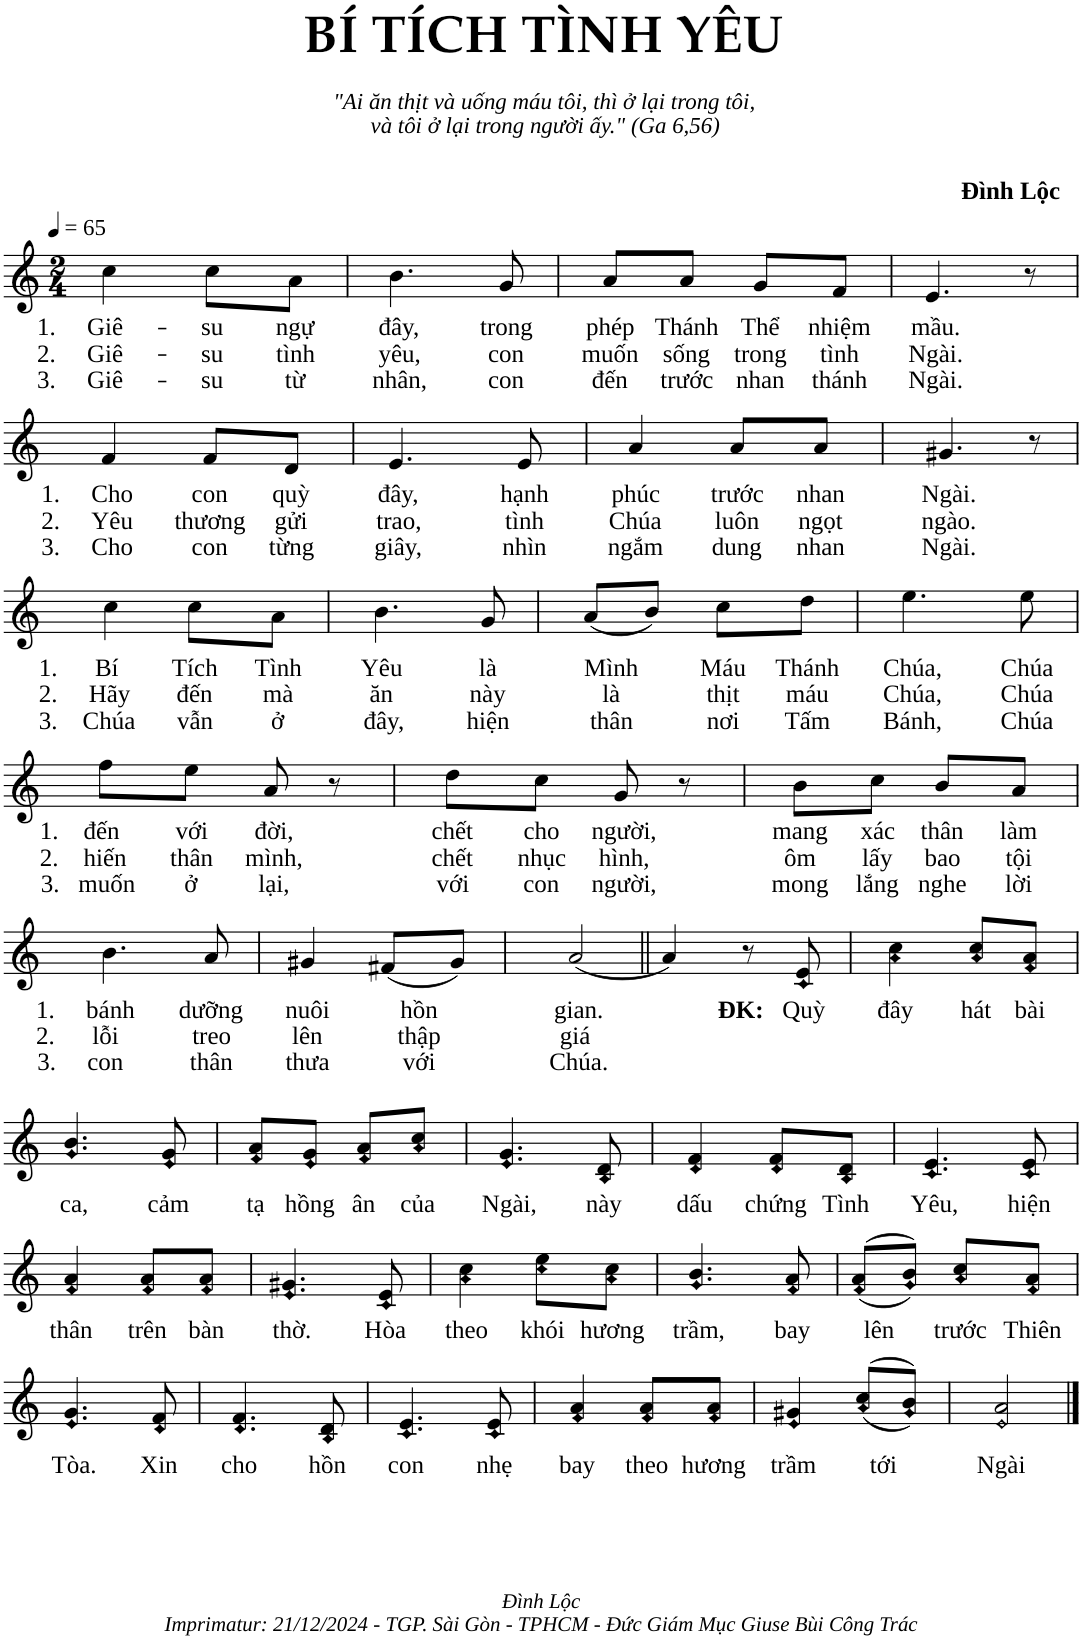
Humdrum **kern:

**kern	**text	**text	**text
*part1	*part1	*part1	*part1
*staff1	*staff1	*staff1	*staff1
*I"Piano	*	*	*
*I'Pno.	*	*	*
*clefG2	*	*	*
*k[]	*	*	*
*M2/4	*	*	*
*MM65	*	*	*
=1	=1	=1	=1
!	!LO:LY:b	!LO:LY:b	!LO:LY:b
4cc\	1. Giê-	2. Giê-	3. Giê-
!	!LO:LY:b	!LO:LY:b	!LO:LY:b
8cc\L	-su	-su	-su
!	!LO:LY:b	!LO:LY:b	!LO:LY:b
8a\J	ngự	tình	từ
=2	=2	=2	=2
!	!LO:LY:b	!LO:LY:b	!LO:LY:b
4.b\	đây,	yêu,	nhân,
!	!LO:LY:b	!LO:LY:b	!LO:LY:b
8g/	trong	con	con
=3	=3	=3	=3
!	!LO:LY:b	!LO:LY:b	!LO:LY:b
8a/L	phép	muốn	đến
!	!LO:LY:b	!LO:LY:b	!LO:LY:b
8a/J	Thánh	sống	trước
!	!LO:LY:b	!LO:LY:b	!LO:LY:b
8g/L	Thể	trong	nhan
!	!LO:LY:b	!LO:LY:b	!LO:LY:b
8f/J	nhiệm	tình	thánh
=4	=4	=4	=4
!	!LO:LY:b	!LO:LY:b	!LO:LY:b
4.e/	mầu.	Ngài.	Ngài.
8r	.	.	.
!!LO:LB:g=z
=5	=5	=5	=5
!	!LO:LY:b	!LO:LY:b	!LO:LY:b
4f/	1. Cho	2. Yêu	3. Cho
!	!LO:LY:b	!LO:LY:b	!LO:LY:b
8f/L	con	thương	con
!	!LO:LY:b	!LO:LY:b	!LO:LY:b
8d/J	quỳ	gửi	từng
=6	=6	=6	=6
!	!LO:LY:b	!LO:LY:b	!LO:LY:b
4.e/	đây,	trao,	giây,
!	!LO:LY:b	!LO:LY:b	!LO:LY:b
8e/	hạnh	tình	nhìn
=7	=7	=7	=7
!	!LO:LY:b	!LO:LY:b	!LO:LY:b
4a/	phúc	Chúa	ngắm
!	!LO:LY:b	!LO:LY:b	!LO:LY:b
8a/L	trước	luôn	dung
!	!LO:LY:b	!LO:LY:b	!LO:LY:b
8a/J	nhan	ngọt	nhan
=8	=8	=8	=8
!	!LO:LY:b	!LO:LY:b	!LO:LY:b
4.g#X/	Ngài.	ngào.	Ngài.
8r	.	.	.
!!LO:LB:g=z
=9	=9	=9	=9
!	!LO:LY:b	!LO:LY:b	!LO:LY:b
4cc\	1. Bí	2. Hãy	3. Chúa
!	!LO:LY:b	!LO:LY:b	!LO:LY:b
8cc\L	Tích	đến	vẫn
!	!LO:LY:b	!LO:LY:b	!LO:LY:b
8a\J	Tình	mà	ở
=10	=10	=10	=10
!	!LO:LY:b	!LO:LY:b	!LO:LY:b
4.b\	Yêu	ăn	đây,
!	!LO:LY:b	!LO:LY:b	!LO:LY:b
8g/	là	này	hiện
=11	=11	=11	=11
!	!LO:LY:b	!LO:LY:b	!LO:LY:b
(8a/L	Mình	là	thân
8b/J)	.	.	.
!	!LO:LY:b	!LO:LY:b	!LO:LY:b
8cc\L	Máu	thịt	nơi
!	!LO:LY:b	!LO:LY:b	!LO:LY:b
8dd\J	Thánh	máu	Tấm
=12	=12	=12	=12
!	!LO:LY:b	!LO:LY:b	!LO:LY:b
4.ee\	Chúa,	Chúa,	Bánh,
!	!LO:LY:b	!LO:LY:b	!LO:LY:b
8ee\	Chúa	Chúa	Chúa
!!LO:LB:g=z
=13	=13	=13	=13
!	!LO:LY:b	!LO:LY:b	!LO:LY:b
8ff\L	1. đến	2. hiến	3. muốn
!	!LO:LY:b	!LO:LY:b	!LO:LY:b
8ee\J	với	thân	ở
!	!LO:LY:b	!LO:LY:b	!LO:LY:b
8a/	đời,	mình,	lại,
8r	.	.	.
=14	=14	=14	=14
!	!LO:LY:b	!LO:LY:b	!LO:LY:b
8dd\L	chết	chết	với
!	!LO:LY:b	!LO:LY:b	!LO:LY:b
8cc\J	cho	nhục	con
!	!LO:LY:b	!LO:LY:b	!LO:LY:b
8g/	người,	hình,	người,
8r	.	.	.
=15	=15	=15	=15
!	!LO:LY:b	!LO:LY:b	!LO:LY:b
8b\L	mang	ôm	mong
!	!LO:LY:b	!LO:LY:b	!LO:LY:b
8cc\J	xác	lấy	lắng
!	!LO:LY:b	!LO:LY:b	!LO:LY:b
8b/L	thân	bao	nghe
!	!LO:LY:b	!LO:LY:b	!LO:LY:b
8a/J	làm	tội	lời
!!LO:LB:g=z
=16	=16	=16	=16
!	!LO:LY:b	!LO:LY:b	!LO:LY:b
4.b\	1. bánh	2. lỗi	3. con
!	!LO:LY:b	!LO:LY:b	!LO:LY:b
8a/	dưỡng	treo	thân
=17	=17	=17	=17
!	!LO:LY:b	!LO:LY:b	!LO:LY:b
4g#X/	nuôi	lên	thưa
!	!LO:LY:b	!LO:LY:b	!LO:LY:b
(8f#X/L	hồn	thập	với
8g#/J)	.	.	.
=18	=18	=18	=18
!	!LO:LY:b	!LO:LY:b	!LO:LY:b
(2a/	gian.	giá	Chúa.
=19||	=19||	=19||	=19||
4a/)	.	.	.
8r	.	.	.
!	!LO:LY:b	!	!
8c/ 8e/	ĐK: Quỳ	.	.
=20	=20	=20	=20
!	!LO:LY:b	!	!
4a\ 4cc\	đây	.	.
!	!LO:LY:b	!	!
8a/ 8cc/L	hát	.	.
!	!LO:LY:b	!	!
8f/ 8a/J	bài	.	.
!!LO:LB:g=z
=21	=21	=21	=21
!	!LO:LY:b	!	!
4.g/ 4.b/	ca,	.	.
!	!LO:LY:b	!	!
8e/ 8g/	cảm	.	.
=22	=22	=22	=22
!	!LO:LY:b	!	!
8f/ 8a/L	tạ	.	.
!	!LO:LY:b	!	!
8e/ 8g/J	hồng	.	.
!	!LO:LY:b	!	!
8f/ 8a/L	ân	.	.
!	!LO:LY:b	!	!
8a/ 8cc/J	của	.	.
=23	=23	=23	=23
!	!LO:LY:b	!	!
4.e/ 4.g/	Ngài,	.	.
!	!LO:LY:b	!	!
8B/ 8d/	này	.	.
=24	=24	=24	=24
!	!LO:LY:b	!	!
4d/ 4f/	dấu	.	.
!	!LO:LY:b	!	!
8d/ 8f/L	chứng	.	.
!	!LO:LY:b	!	!
8B/ 8d/J	Tình	.	.
=25	=25	=25	=25
!	!LO:LY:b	!	!
4.c/ 4.e/	Yêu,	.	.
!	!LO:LY:b	!	!
8c/ 8e/	hiện	.	.
!!LO:LB:g=z
=26	=26	=26	=26
!	!LO:LY:b	!	!
4f/ 4a/	thân	.	.
!	!LO:LY:b	!	!
8f/ 8a/L	trên	.	.
!	!LO:LY:b	!	!
8f/ 8a/J	bàn	.	.
=27	=27	=27	=27
!	!LO:LY:b	!	!
4.e/ 4.g#X/	thờ.	.	.
!	!LO:LY:b	!	!
8c/ 8e/	Hòa	.	.
=28	=28	=28	=28
!	!LO:LY:b	!	!
4a\ 4cc\	theo	.	.
!	!LO:LY:b	!	!
8cc\ 8ee\L	khói	.	.
!	!LO:LY:b	!	!
8a\ 8cc\J	hương	.	.
=29	=29	=29	=29
!	!LO:LY:b	!	!
4.g/ 4.b/	trầm,	.	.
!	!LO:LY:b	!	!
8f/ 8a/	bay	.	.
=30	=30	=30	=30
!	!LO:LY:b	!	!
(>(8f/ 8a/L	lên	.	.
8g/ 8b/J))	.	.	.
!	!LO:LY:b	!	!
8a/ 8cc/L	trước	.	.
!	!LO:LY:b	!	!
8f/ 8a/J	Thiên	.	.
!!LO:LB:g=z
=31	=31	=31	=31
!	!LO:LY:b	!	!
4.e/ 4.g/	Tòa.	.	.
!	!LO:LY:b	!	!
8d/ 8f/	Xin	.	.
=32	=32	=32	=32
!	!LO:LY:b	!	!
4.d/ 4.f/	cho	.	.
!	!LO:LY:b	!	!
8B/ 8d/	hồn	.	.
=33	=33	=33	=33
!	!LO:LY:b	!	!
4.c/ 4.e/	con	.	.
!	!LO:LY:b	!	!
8c/ 8e/	nhẹ	.	.
=34	=34	=34	=34
!	!LO:LY:b	!	!
4f/ 4a/	bay	.	.
!	!LO:LY:b	!	!
8f/ 8a/L	theo	.	.
!	!LO:LY:b	!	!
8f/ 8a/J	hương	.	.
=35	=35	=35	=35
!	!LO:LY:b	!	!
4e/ 4g#X/	trầm	.	.
!	!LO:LY:b	!	!
(>(8a/ 8cc/L	tới	.	.
8g#/ 8b/J))	.	.	.
=36	=36	=36	=36
!	!LO:LY:b	!	!
2e/ 2a/	Ngài	.	.
==	==	==	==
*-	*-	*-	*-
